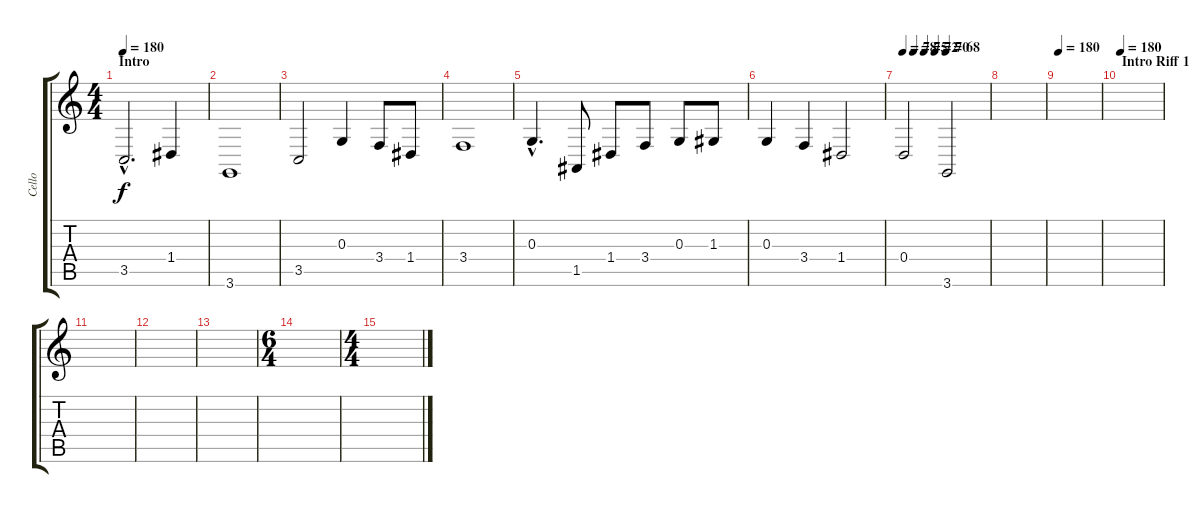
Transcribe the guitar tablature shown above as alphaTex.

\track ("Cello" "Cello") {instrument cello}
\staff {score tabs}
\tuning (E4 B3 G3 D3 A2 E2) {hide}
\ts (4 4)
\section ("" "Intro")
\tempo 180
\tempo 80
\tempo 180
\clef g2
\ks c
3.5{hac}.2{d dy f instrument cello} 1.4.4 |
3.6.1 |
3.5.2 0.3.4 3.4.8 1.4.8 |
3.4.1 |
0.3{hac}.4{d} 1.5.8 1.4.8 3.4.8 0.3.8 1.3.8 |
0.3.4 3.4.4 1.4.2 |
\tempo 78
\tempo (75 0.125)
\tempo (72 0.25)
\tempo (70 0.375)
\tempo (68 0.5)
0.4.2 3.6.2 |
|
\tempo 180
|
\section ("" "Intro Riff 1")
\tempo 180
|
|
|
|
\ts (6 4)
|
\ts (4 4)
